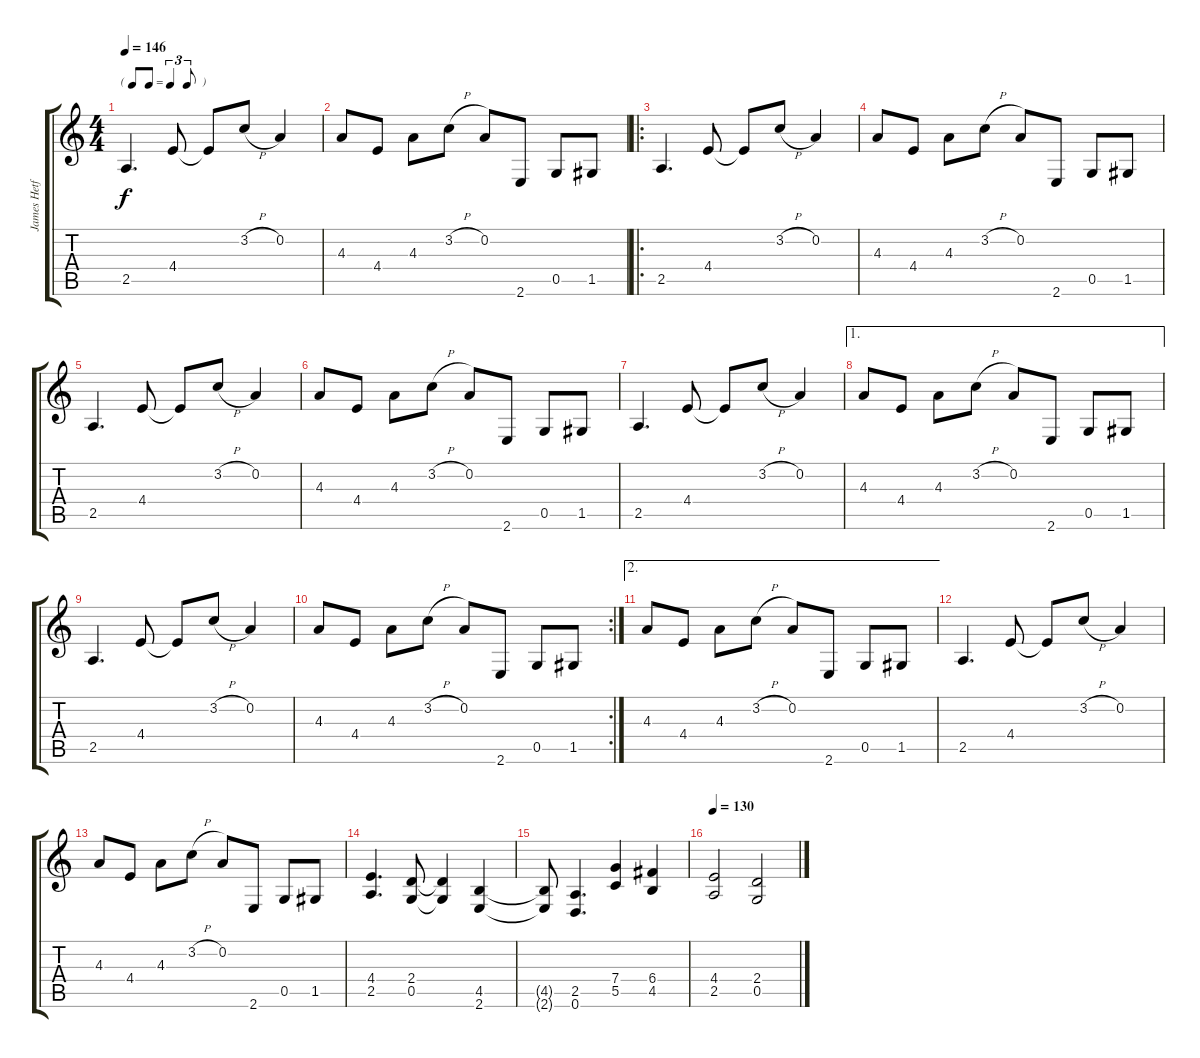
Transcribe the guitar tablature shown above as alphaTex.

\track ("James Hetfield" "James Hetf") {instrument distortionguitar}
\staff {score tabs}
\tuning (D4 A3 F3 C3 G2 D2) {hide}
\ts (4 4)
\tf triplet8th
\tempo 146
\clef g2
\ks c
2.5.4{d dy f} 4.4.8 4.4{t}.8 3.2{h}.8 0.2.4 |
4.3.8 4.4.8 4.3.8 3.2{h}.8 0.2.8 2.6.8 0.5.8 1.5.8 |
\ro
2.5.4{d} 4.4.8 4.4{t}.8 3.2{h}.8 0.2.4 |
4.3.8 4.4.8 4.3.8 3.2{h}.8 0.2.8 2.6.8 0.5.8 1.5.8 |
2.5.4{d} 4.4.8 4.4{t}.8 3.2{h}.8 0.2.4 |
4.3.8 4.4.8 4.3.8 3.2{h}.8 0.2.8 2.6.8 0.5.8 1.5.8 |
2.5.4{d} 4.4.8 4.4{t}.8 3.2{h}.8 0.2.4 |
\ae 1
4.3.8 4.4.8 4.3.8 3.2{h}.8 0.2.8 2.6.8 0.5.8 1.5.8 |
2.5.4{d} 4.4.8 4.4{t}.8 3.2{h}.8 0.2.4 |
\rc 2
4.3.8 4.4.8 4.3.8 3.2{h}.8 0.2.8 2.6.8 0.5.8 1.5.8 |
\ae 2
4.3.8 4.4.8 4.3.8 3.2{h}.8 0.2.8 2.6.8 0.5.8 1.5.8 |
2.5.4{d} 4.4.8 4.4{t}.8 3.2{h}.8 0.2.4 |
4.3.8 4.4.8 4.3.8 3.2{h}.8 0.2.8 2.6.8 0.5.8 1.5.8 |
(4.4 2.5).4{d} (2.4 0.5).8 (2.4{t} 0.5{t}).4 (4.5 2.6).4 |
(4.5{t} 2.6{t}).8 (2.5 0.6).4{d} (7.4 5.5).4 (6.4 4.5).4 |
\tempo 130
(4.4 2.5).2 (2.4 0.5).2
